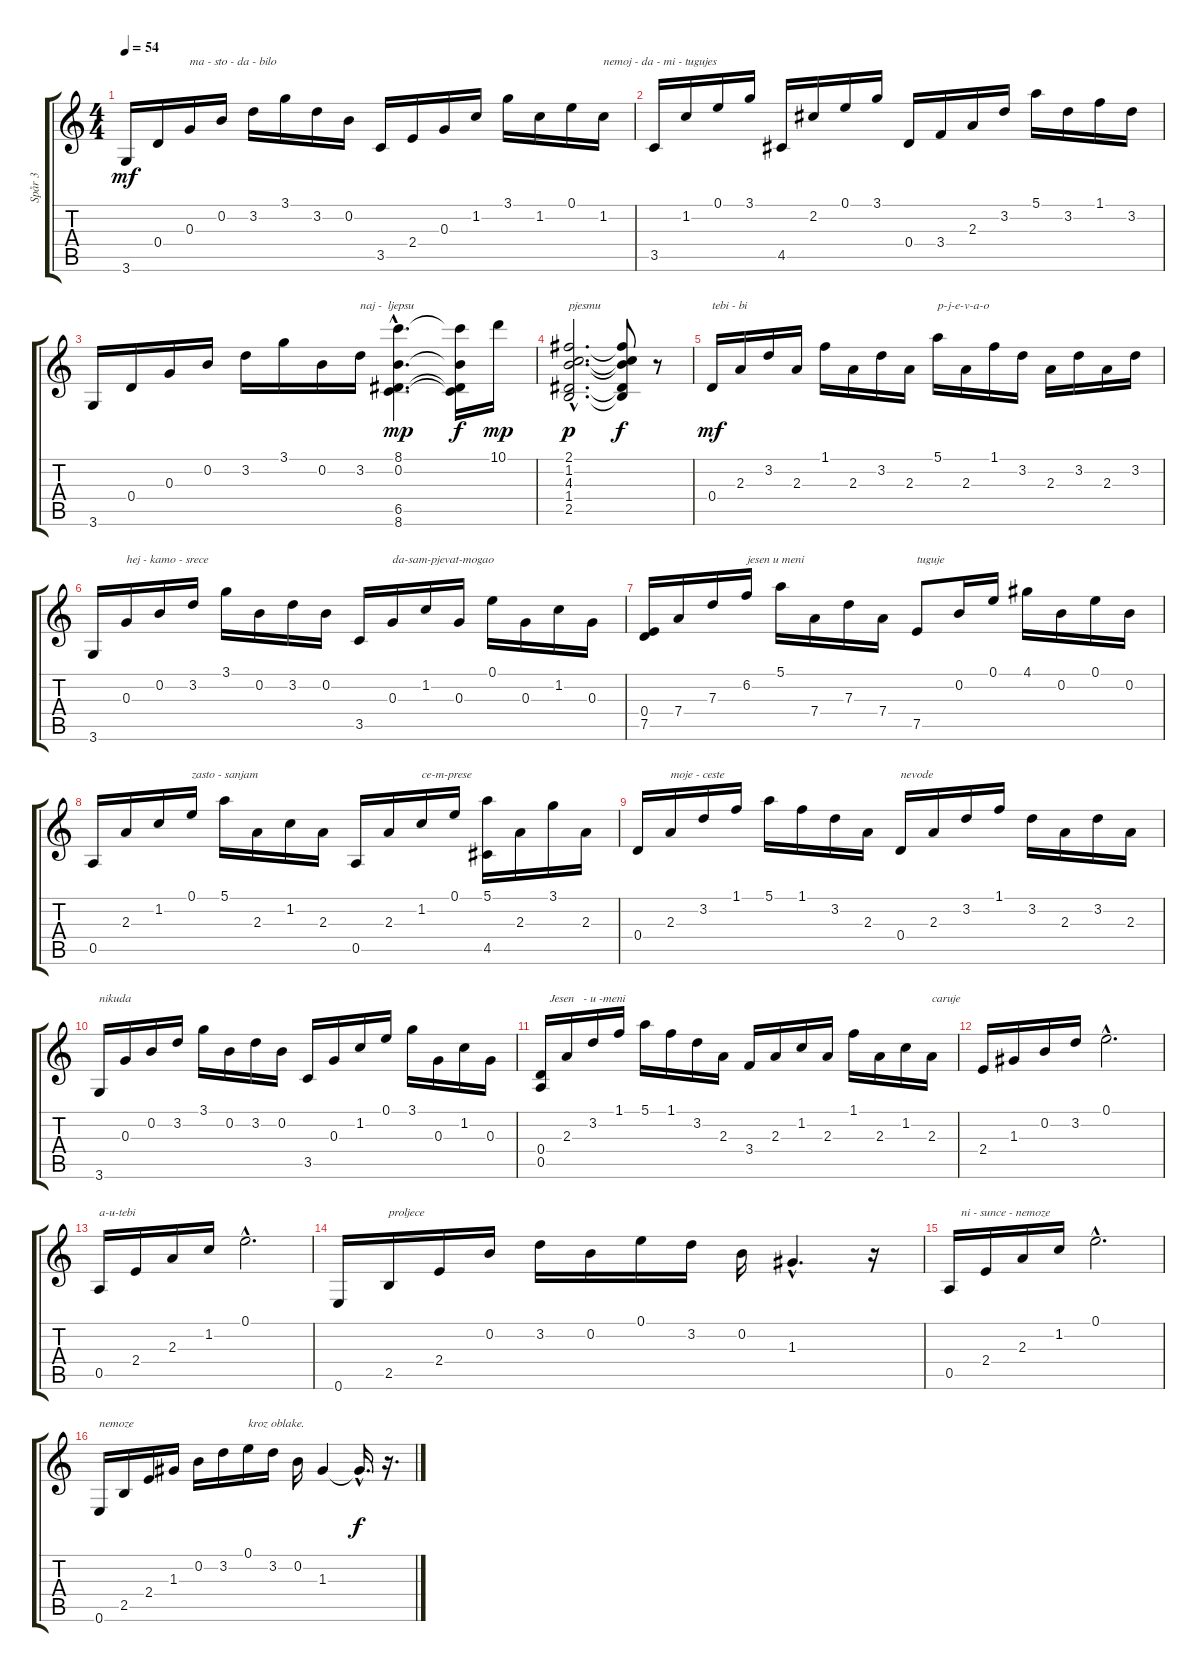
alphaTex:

\track ("Spår 3" "Spår 3") {instrument acousticguitarnylon}
\staff {score tabs}
\tuning (E4 B3 G3 D3 A2 E2) {hide}
\ts (4 4)
\tempo 54
\clef g2
\ks c
3.6.16{dy mf} 0.4.16 0.3.16{txt "ma - sto - da - bilo"} 0.2.16 3.2.16 3.1.16 3.2.16 0.2.16 3.5.16 2.4.16 0.3.16 1.2.16 3.1.16 1.2.16 0.1.16 1.2.16{txt "nemoj - da - mi - tugujes"} |
3.5.16 1.2.16 0.1.16 3.1.16 4.5.16 2.2.16 0.1.16 3.1.16 0.4.16 3.4.16 2.3.16 3.2.16 5.1.16 3.2.16 1.1.16 3.2.16 |
3.6.16 0.4.16 0.3.16 0.2.16 3.2.16 3.1.16 0.2.16 3.2.16{txt "naj -  ljepsu "} (8.1{hac} 0.2{hac} 6.5{hac} 8.6{hac}).4{d dy mp} (8.1{t} 0.2{t} 6.5{t} 8.6{t}).16{dy f} 10.1.16{dy mp} |
(2.1{hac} 1.2{hac} 4.3{hac} 1.4{hac} 2.5{hac}).2{d txt "pjesmu" dy p} (2.1{t} 1.2{t} 4.3{t} 1.4{t} 2.5{t}).8{dy f} r.8 |
0.4.16{txt "tebi - bi " dy mf} 2.3.16 3.2.16 2.3.16 1.1.16 2.3.16 3.2.16 2.3.16 5.1.16{txt "p-j-e-v-a-o"} 2.3.16 1.1.16 3.2.16 2.3.16 3.2.16 2.3.16 3.2.16 |
3.6.16 0.3.16{txt "hej - kamo - srece"} 0.2.16 3.2.16 3.1.16 0.2.16 3.2.16 0.2.16 3.5.16 0.3.16{txt "da-sam-pjevat-mogao"} 1.2.16 0.3.16 0.1.16 0.3.16 1.2.16 0.3.16 |
(0.4 7.5).16 7.4.16 7.3.16 6.2.16{txt "jesen u meni "} 5.1.16 7.4.16 7.3.16 7.4.16 7.5.8{txt "tuguje"} 0.2.16 0.1.16 4.1.16 0.2.16 0.1.16 0.2.16 |
0.5.16 2.3.16 1.2.16 0.1.16{txt "zasto - sanjam"} 5.1.16 2.3.16 1.2.16 2.3.16 0.5.16 2.3.16 1.2.16{txt "ce-m-prese"} 0.1.16 (5.1 4.5).16 2.3.16 3.1.16 2.3.16 |
0.4.16 2.3.16{txt "moje - ceste"} 3.2.16 1.1.16 5.1.16 1.1.16 3.2.16 2.3.16 0.4.16{txt "nevode"} 2.3.16 3.2.16 1.1.16 3.2.16 2.3.16 3.2.16 2.3.16 |
3.6.16{txt "nikuda"} 0.3.16 0.2.16 3.2.16 3.1.16 0.2.16 3.2.16 0.2.16 3.5.16 0.3.16 1.2.16 0.1.16 3.1.16 0.3.16 1.2.16 0.3.16 |
(0.4 0.5).16{txt "   Jesen   - u -meni"} 2.3.16 3.2.16 1.1.16 5.1.16 1.1.16 3.2.16 2.3.16 3.4.16 2.3.16 1.2.16 2.3.16 1.1.16 2.3.16 1.2.16 2.3.16{txt "caruje"} |
2.4.16 1.3.16 0.2.16 3.2.16 0.1{hac}.2{d} |
0.5.16{txt "a-u-tebi"} 2.4.16 2.3.16 1.2.16 0.1{hac}.2{d} |
0.6.16 2.5.16{txt "proljece"} 2.4.16 0.2.16 3.2.16 0.2.16 0.1.16 3.2.16 0.2.16 1.3{hac}.4{d} r.16 |
0.5.16{txt "    ni - sunce - nemoze"} 2.4.16 2.3.16 1.2.16 0.1{hac}.2{d} |
0.6.16{txt "nemoze"} 2.5.16 2.4.16 1.3.16 0.2.16 3.2.16 0.1.16{txt "kroz oblake."} 3.2.16 0.2.16 1.3.4 1.3{hac t}.16{d dy f} r.16{d}
